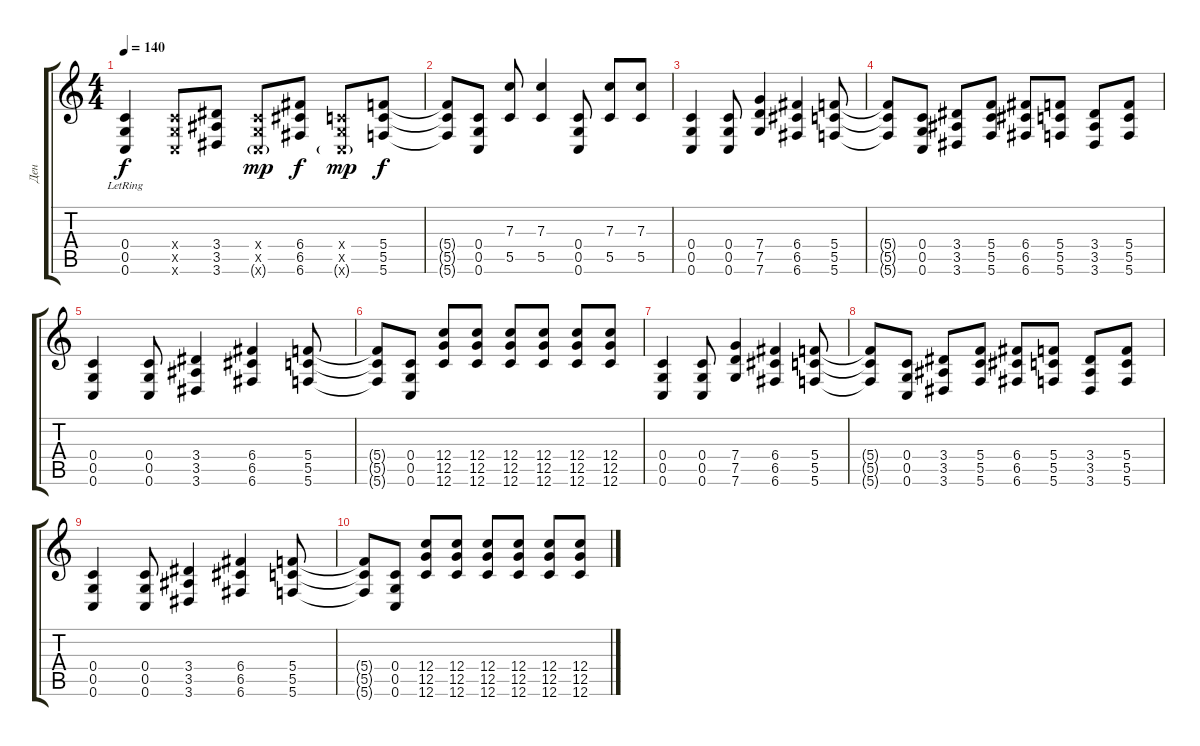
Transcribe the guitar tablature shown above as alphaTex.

\track ("Ден" "Ден") {instrument overdrivenguitar}
\staff {score tabs}
\tuning (D4 A3 F3 C3 G2 C2) {hide}
\ts (4 4)
\tempo 140
\clef g2
\ks c
(0.4{lr} 0.5{lr} 0.6{lr}).4{dy f} (0.4{x} 0.5{x} 0.6{x}).8 (3.4 3.5 3.6).8 (0.4{x} 0.5{x} 0.6{g x}).8{dy mp} (6.4 6.5 6.6).8{dy f} (0.4{x} 0.5{x} 0.6{g x}).8{dy mp} (5.4 5.5 5.6).8{dy f} |
(5.4{t} 5.5{t} 5.6{t}).8 (0.4 0.5 0.6).8 (7.3 5.5).8 (7.3 5.5).4 (0.4 0.5 0.6).8 (7.3 5.5).8 (7.3 5.5).8 |
(0.4 0.5 0.6).4 (0.4 0.5 0.6).8 (7.4 7.5 7.6).4 (6.4 6.5 6.6).4 (5.4 5.5 5.6).8 |
(5.4{t} 5.5{t} 5.6{t}).8 (0.4 0.5 0.6).8 (3.4 3.5 3.6).8 (5.4 5.5 5.6).8 (6.4 6.5 6.6).8 (5.4 5.5 5.6).8 (3.4 3.5 3.6).8 (5.4 5.5 5.6).8 |
(0.4 0.5 0.6).4 (0.4 0.5 0.6).8 (3.4 3.5 3.6).4 (6.4 6.5 6.6).4 (5.4 5.5 5.6).8 |
(5.4{t} 5.5{t} 5.6{t}).8 (0.4 0.5 0.6).8 (12.4 12.5 12.6).8 (12.4 12.5 12.6).8 (12.4 12.5 12.6).8 (12.4 12.5 12.6).8 (12.4 12.5 12.6).8 (12.4 12.5 12.6).8 |
(0.4 0.5 0.6).4 (0.4 0.5 0.6).8 (7.4 7.5 7.6).4 (6.4 6.5 6.6).4 (5.4 5.5 5.6).8 |
(5.4{t} 5.5{t} 5.6{t}).8 (0.4 0.5 0.6).8 (3.4 3.5 3.6).8 (5.4 5.5 5.6).8 (6.4 6.5 6.6).8 (5.4 5.5 5.6).8 (3.4 3.5 3.6).8 (5.4 5.5 5.6).8 |
(0.4 0.5 0.6).4 (0.4 0.5 0.6).8 (3.4 3.5 3.6).4 (6.4 6.5 6.6).4 (5.4 5.5 5.6).8 |
(5.4{t} 5.5{t} 5.6{t}).8 (0.4 0.5 0.6).8 (12.4 12.5 12.6).8 (12.4 12.5 12.6).8 (12.4 12.5 12.6).8 (12.4 12.5 12.6).8 (12.4 12.5 12.6).8 (12.4 12.5 12.6).8
